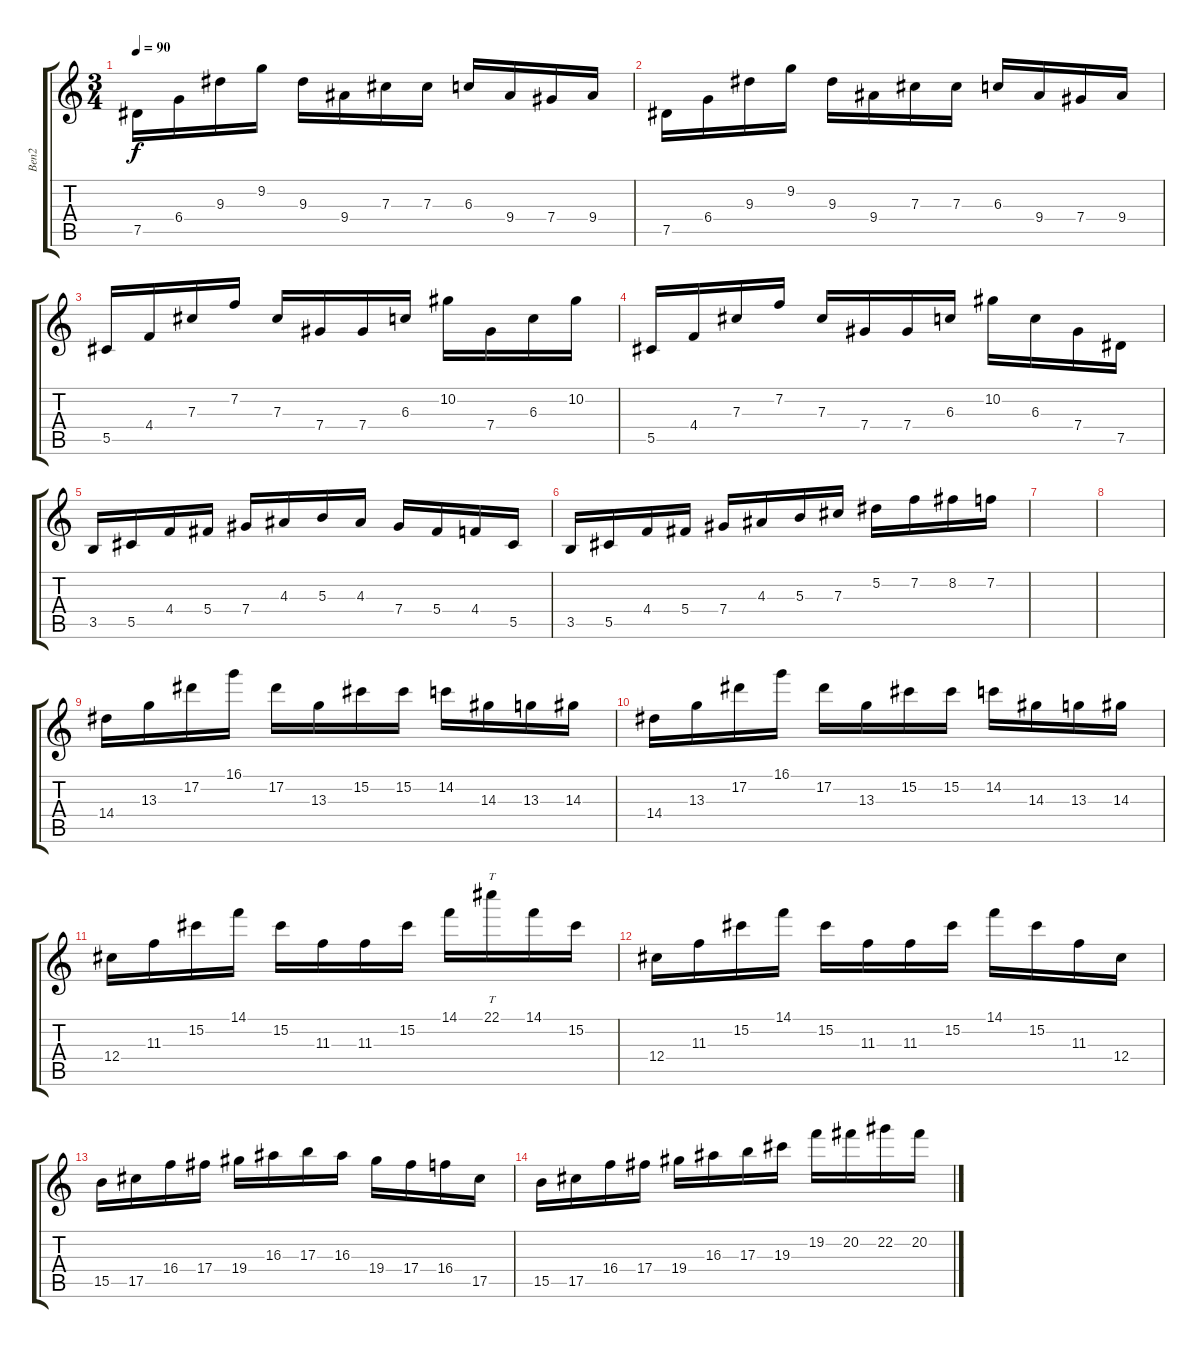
\track ("Ben2" "Ben2") {instrument overdrivenguitar}
\staff {score tabs}
\tuning (Eb4 Bb3 Gb3 Db3 Ab2 Eb2) {hide}
\ts (3 4)
\tempo 90
\clef g2
\ks c
7.5.16{dy f} 6.4.16 9.3.16 9.2.16 9.3.16 9.4.16 7.3.16 7.3.16 6.3.16 9.4.16 7.4.16 9.4.16 |
7.5.16 6.4.16 9.3.16 9.2.16 9.3.16 9.4.16 7.3.16 7.3.16 6.3.16 9.4.16 7.4.16 9.4.16 |
5.5.16 4.4.16 7.3.16 7.2.16 7.3.16 7.4.16 7.4.16 6.3.16 10.2.16 7.4.16 6.3.16 10.2.16 |
5.5.16 4.4.16 7.3.16 7.2.16 7.3.16 7.4.16 7.4.16 6.3.16 10.2.16 6.3.16 7.4.16 7.5.16 |
3.5.16 5.5.16 4.4.16 5.4.16 7.4.16 4.3.16 5.3.16 4.3.16 7.4.16 5.4.16 4.4.16 5.5.16 |
3.5.16 5.5.16 4.4.16 5.4.16 7.4.16 4.3.16 5.3.16 7.3.16 5.2.16 7.2.16 8.2.16 7.2.16 |
|
|
14.4.16 13.3.16 17.2.16 16.1.16 17.2.16 13.3.16 15.2.16 15.2.16 14.2.16 14.3.16 13.3.16 14.3.16 |
14.4.16 13.3.16 17.2.16 16.1.16 17.2.16 13.3.16 15.2.16 15.2.16 14.2.16 14.3.16 13.3.16 14.3.16 |
12.4.16 11.3.16 15.2.16 14.1.16 15.2.16 11.3.16 11.3.16 15.2.16 14.1.16 22.1.16{tt} 14.1.16 15.2.16 |
12.4.16 11.3.16 15.2.16 14.1.16 15.2.16 11.3.16 11.3.16 15.2.16 14.1.16 15.2.16 11.3.16 12.4.16 |
15.5.16 17.5.16 16.4.16 17.4.16 19.4.16 16.3.16 17.3.16 16.3.16 19.4.16 17.4.16 16.4.16 17.5.16 |
15.5.16 17.5.16 16.4.16 17.4.16 19.4.16 16.3.16 17.3.16 19.3.16 19.2.16 20.2.16 22.2.16 20.2.16
